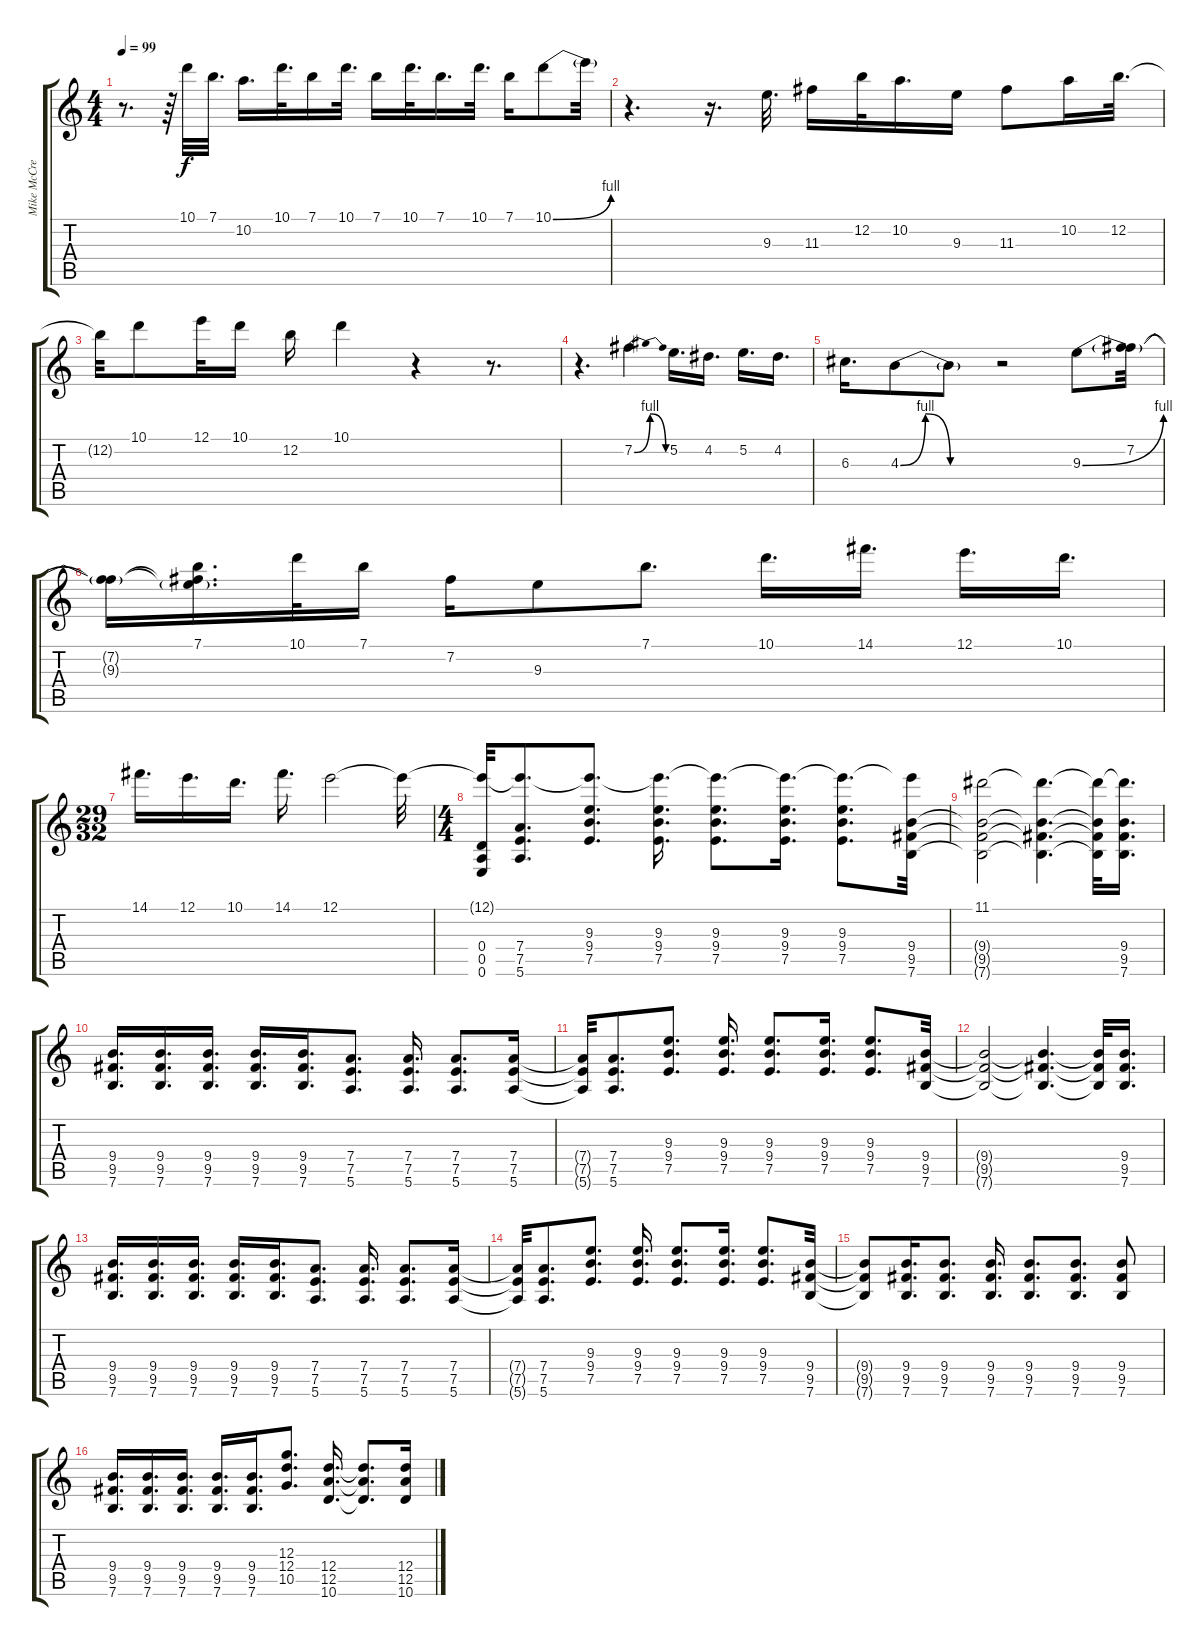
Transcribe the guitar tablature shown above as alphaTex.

\track ("Mike McCready" "Mike McCre") {instrument distortionguitar}
\staff {score tabs}
\tuning (E4 B3 G3 D3 A2 E2) {hide}
\ts (4 4)
\tempo 99
\clef g2
\ks c
r.8{d dy f} r.64 10.1.32 7.1.32{d} 10.2.16{d} 10.1.32{d} 7.1.16 10.1.32{d} 7.1.16 10.1.32{d} 7.1.16{d} 10.1.32{d} 7.1.16 10.1{be (bend 0 0 60 4)}.8 10.1{t}.32 |
r.4{d} r.16{d} 9.3.32{d} 11.3.16 12.2.32 10.2.16{d} 9.3.16 11.3.8 10.2.16 12.2.32{d} |
12.2{t}.32 10.1.8 12.1.32 10.1.16 12.2.16 10.1.4 r.4 r.8{d} |
r.4{d} 7.2{be (bendrelease 0 0 15 4 15 4 60 0)}.4 5.2.16{d} 4.2.16{d} 5.2.16{d} 4.2.16{d} |
6.3.16{d} 4.3{be (bendrelease 0 0 15 4 15 4 60 0)}.8 4.3{be (hold 0 0 60 0) t}.8 r.2 9.3{be (bend 0 0 60 4)}.8 (7.2 9.3{t}).32 |
(7.2{t} 9.3{t}).16 (7.1 7.2{t} 9.3{t}).16{d} 10.1.32 7.1.16 7.2.16 9.3.8 7.1.8{d} 10.1.16{d} 14.1.16{d} 12.1.16{d} 10.1.16{d} |
\ts (29 32)
14.1.16{d} 12.1.16{d} 10.1.16{d} 14.1.16{d} 12.1.2 12.1{t}.32 |
\ts (4 4)
(12.1{t} 0.4 0.5 0.6).32 (12.1{t} 7.4 7.5 5.6).8{d} (12.1{t} 9.3 9.4 7.5).8{d} (12.1{t} 9.3 9.4 7.5).16{d} (12.1{t} 9.3 9.4 7.5).8{d} (12.1{t} 9.3 9.4 7.5).16{d} (12.1{t} 9.3 9.4 7.5).8{d} (12.1{t} 9.4 9.5 7.6).32 |
(11.1 9.4{t} 9.5{t} 7.6{t}).2 (11.1{t} 9.4{t} 9.5{t} 7.6{t}).4{d} (11.1{t} 9.4{t} 9.5{t} 7.6{t}).32 (11.1{t} 9.4 9.5 7.6).16{d} |
(9.4 9.5 7.6).16{d} (9.4 9.5 7.6).16{d} (9.4 9.5 7.6).16{d} (9.4 9.5 7.6).16{d} (9.4 9.5 7.6).16{d} (7.4 7.5 5.6).8{d} (7.4 7.5 5.6).16{d} (7.4 7.5 5.6).8{d} (7.4 7.5 5.6).16 |
(7.4{t} 7.5{t} 5.6{t}).32 (7.4 7.5 5.6).8{d} (9.3 9.4 7.5).8{d} (9.3 9.4 7.5).16{d} (9.3 9.4 7.5).8{d} (9.3 9.4 7.5).16{d} (9.3 9.4 7.5).8{d} (9.4 9.5 7.6).32 |
(9.4{t} 9.5{t} 7.6{t}).2 (9.4{t} 9.5{t} 7.6{t}).4{d} (9.4{t} 9.5{t} 7.6{t}).32 (9.4 9.5 7.6).16{d} |
(9.4 9.5 7.6).16{d} (9.4 9.5 7.6).16{d} (9.4 9.5 7.6).16{d} (9.4 9.5 7.6).16{d} (9.4 9.5 7.6).16{d} (7.4 7.5 5.6).8{d} (7.4 7.5 5.6).16{d} (7.4 7.5 5.6).8{d} (7.4 7.5 5.6).16 |
(7.4{t} 7.5{t} 5.6{t}).32 (7.4 7.5 5.6).8{d} (9.3 9.4 7.5).8{d} (9.3 9.4 7.5).16{d} (9.3 9.4 7.5).8{d} (9.3 9.4 7.5).16{d} (9.3 9.4 7.5).8{d} (9.4 9.5 7.6).32 |
(9.4{t} 9.5{t} 7.6{t}).8 (9.4 9.5 7.6).16{d} (9.4 9.5 7.6).8{d} (9.4 9.5 7.6).16{d} (9.4 9.5 7.6).8{d} (9.4 9.5 7.6).8{d} (9.4 9.5 7.6).8 |
(9.4 9.5 7.6).16{d} (9.4 9.5 7.6).16{d} (9.4 9.5 7.6).16{d} (9.4 9.5 7.6).16{d} (9.4 9.5 7.6).16{d} (12.3 12.4 10.5).8{d} (12.4 12.5 10.6).16{d} (12.4{t} 12.5{t} 10.6{t}).8{d} (12.4 12.5 10.6).16
